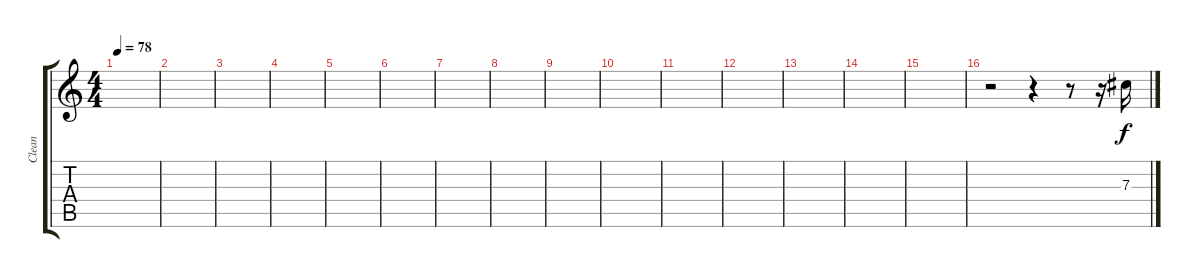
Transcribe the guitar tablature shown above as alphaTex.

\track ("Clean" "Clean") {instrument electricguitarclean}
\staff {score tabs}
\tuning (Eb4 Bb3 Gb3 Db3 Ab2 Eb2) {hide}
\ts (4 4)
\tempo 78
\clef g2
\ks c
|
|
|
|
|
|
|
|
|
|
|
|
|
|
|
r.2 r.4 r.8 r.16 7.3.16
